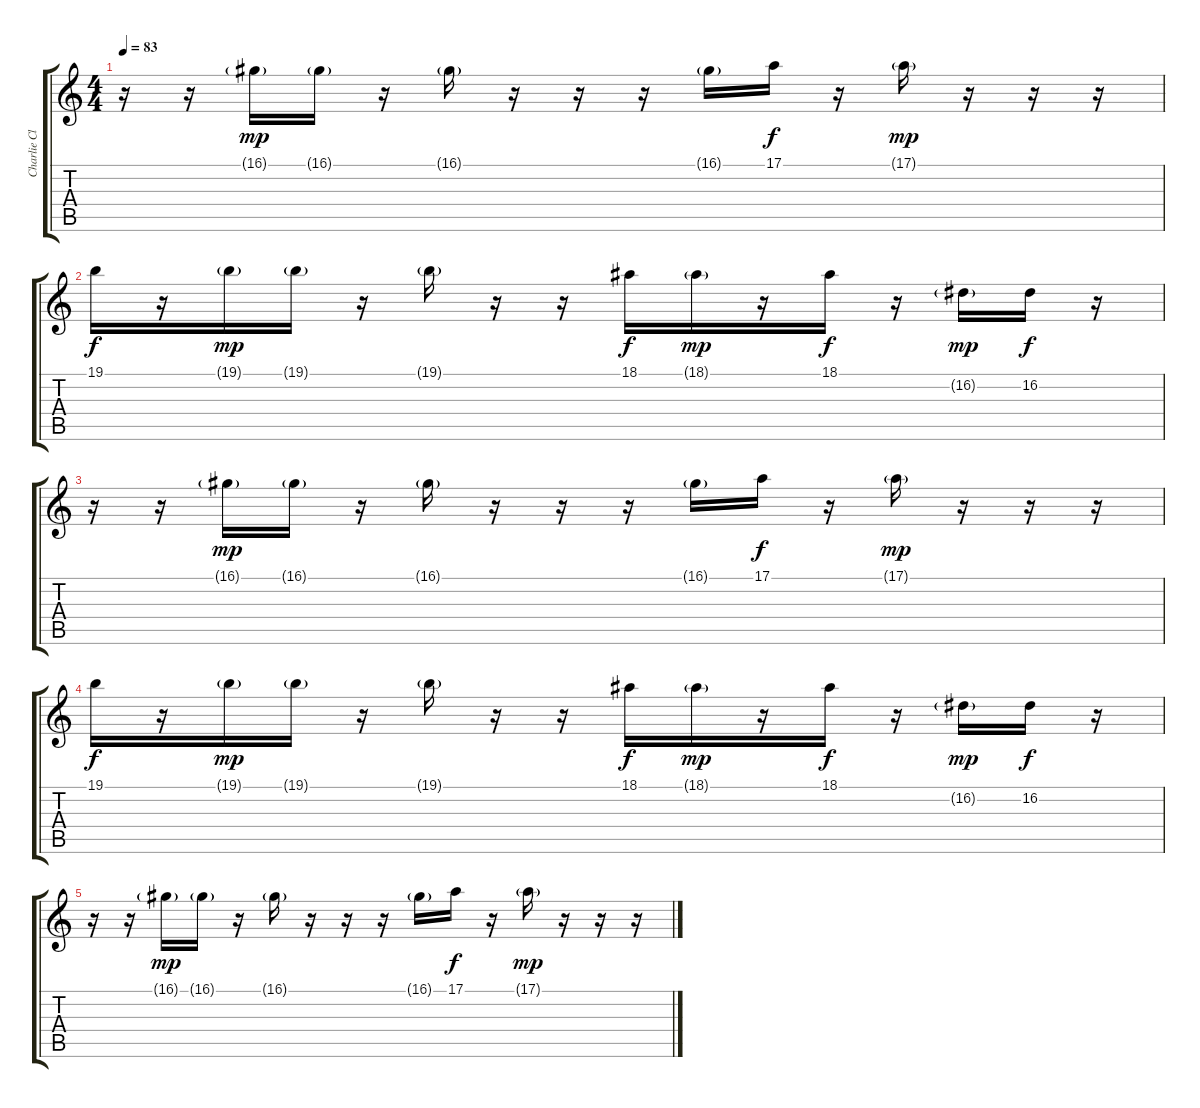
\track ("Charlie Clouser" "Charlie Cl") {instrument fx6goblins}
\staff {score tabs}
\tuning (E4 B3 G3 D3 A2 E2) {hide}
\ts (4 4)
\tempo 83
\clef g2
\ks c
r.16{dy f} r.16 16.1{g}.16{dy mp} 16.1{g}.16 r.16 16.1{g}.16 r.16 r.16 r.16 16.1{g}.16 17.1.16{dy f} r.16 17.1{g}.16{dy mp} r.16 r.16 r.16 |
19.1.16{dy f} r.16 19.1{g}.16{dy mp} 19.1{g}.16 r.16 19.1{g}.16 r.16 r.16 18.1.16{dy f} 18.1{g}.16{dy mp} r.16 18.1.16{dy f} r.16 16.2{g}.16{dy mp} 16.2.16{dy f} r.16 |
r.16 r.16 16.1{g}.16{dy mp} 16.1{g}.16 r.16 16.1{g}.16 r.16 r.16 r.16 16.1{g}.16 17.1.16{dy f} r.16 17.1{g}.16{dy mp} r.16 r.16 r.16 |
19.1.16{dy f} r.16 19.1{g}.16{dy mp} 19.1{g}.16 r.16 19.1{g}.16 r.16 r.16 18.1.16{dy f} 18.1{g}.16{dy mp} r.16 18.1.16{dy f} r.16 16.2{g}.16{dy mp} 16.2.16{dy f} r.16 |
r.16 r.16 16.1{g}.16{dy mp} 16.1{g}.16 r.16 16.1{g}.16 r.16 r.16 r.16 16.1{g}.16 17.1.16{dy f} r.16 17.1{g}.16{dy mp} r.16 r.16 r.16
